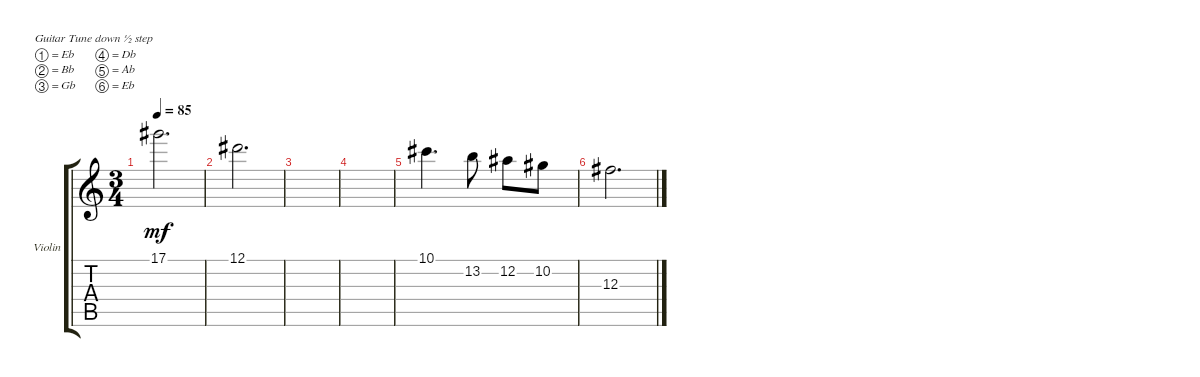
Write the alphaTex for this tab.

\defaultSystemsLayout 4
\bracketExtendMode groupsimilarinstruments
\firstSystemTrackNameOrientation horizontal
\otherSystemsTrackNameOrientation horizontal
\track ("Violin" "Violin") {instrument acousticguitarsteel}
\staff {score tabs}
\tuning (Eb4 Bb3 Gb3 Db3 Ab2 Eb2)
\ts (3 4)
\tempo 85
\clef g2
\ks c
17.1.2{d dy mf} |
12.1.2{d} |
|
|
10.1.4{d} 13.2.8 12.2.8 10.2.8 |
12.3.2{d}
